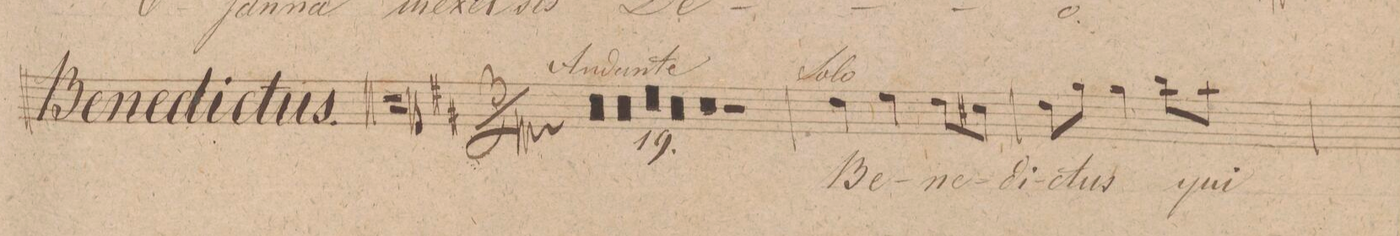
**kern	**dynam	**text
*I"Alto	*	*
*clefC3	*	*
*k[f#c#]	*	*
*M3/4	*	*
0.r	.	.
=2	=2	=2
=3	=3	=3
=4	=4	=4
=5	=5	=5
0.r	.	.
=6	=6	=6
=7	=7	=7
=8	=8	=8
=9	=9	=9
0.r	.	.
=10	=10	=10
=11	=11	=11
=12	=12	=12
=13	=13	=13
0.r	.	.
=14	=14	=14
=15	=15	=15
=16	=16	=16
=17	=17	=17
1.r	.	.
=18	=18	=18
=19	=19	=19
2.r	.	.
=20	=20	=20
*4\right	*	*
4e\	.	Be-
4f#\	.	.
*8\right	*	*
8e\L	.	-ne-
8d#X\J	.	.
=21	=21	=21
8e\L	.	-di-
8a\J	.	.
4a\	.	-ctus
8cc#\L	.	qui
8b\J	.	.
=22	=22	=22
*-	*-	*-
